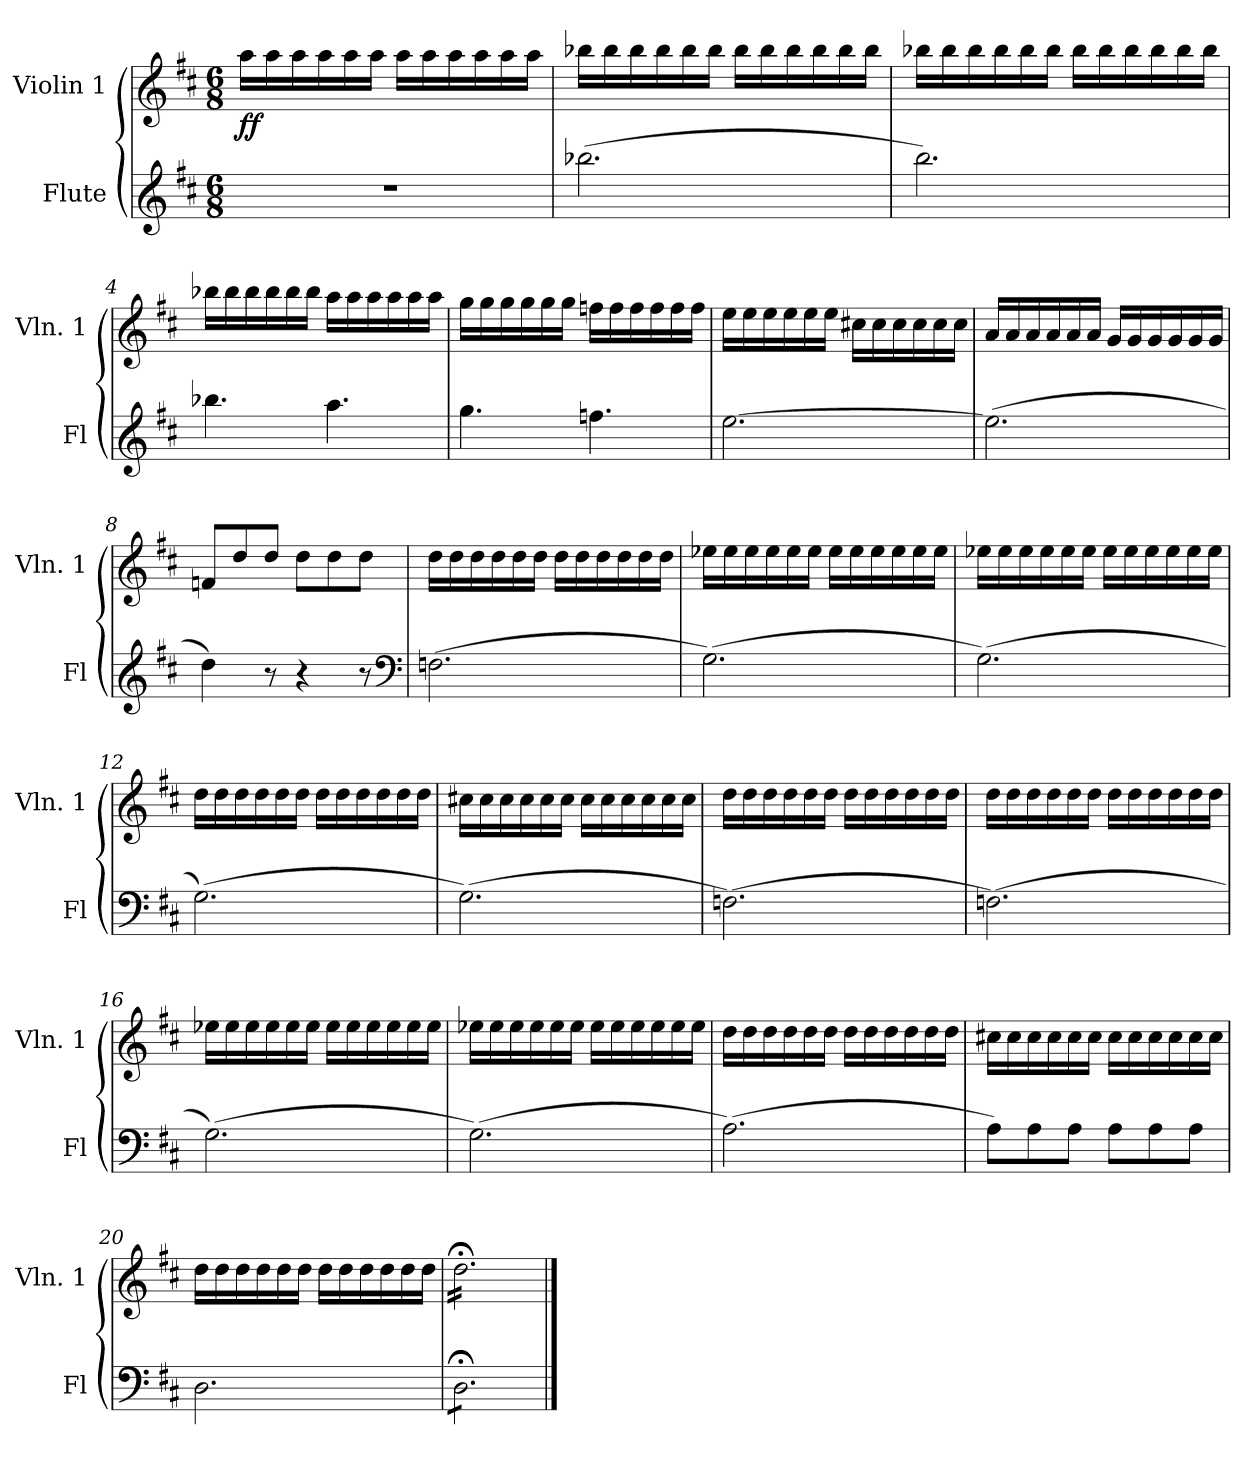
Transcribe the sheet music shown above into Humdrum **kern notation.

**kern	**kern	**dynam
*part2	*part1	*part1
*staff2	*staff1	*staff1
*I"Flute	*I"Violin 1	*
*I'Fl	*I'Vln. 1	*
*clefG2	*clefG2	*
*k[f#c#]	*k[f#c#]	*
*M6/8	*M6/8	*
=1	=1	=1
!	!	!LO:DY:b
2.r	16aa\LL	ff
.	16aa\	.
.	16aa\	.
.	16aa\	.
.	16aa\	.
.	16aa\JJ	.
.	16aa\LL	.
.	16aa\	.
.	16aa\	.
.	16aa\	.
.	16aa\	.
.	16aa\JJ	.
=2	=2	=2
(>2.bb-X\	16bb-X\LL	.
.	16bb-\	.
.	16bb-\	.
.	16bb-\	.
.	16bb-\	.
.	16bb-\JJ	.
.	16bb-\LL	.
.	16bb-\	.
.	16bb-\	.
.	16bb-\	.
.	16bb-\	.
.	16bb-\JJ	.
!!LO:LB:g=z
=3	=3	=3
2.bb\)	16bb-X\LL	.
.	16bb-\	.
.	16bb-\	.
.	16bb-\	.
.	16bb-\	.
.	16bb-\JJ	.
.	16bb-\LL	.
.	16bb-\	.
.	16bb-\	.
.	16bb-\	.
.	16bb-\	.
.	16bb-\JJ	.
=4	=4	=4
4.bb-X\	16bb-X\LL	.
.	16bb-\	.
.	16bb-\	.
.	16bb-\	.
.	16bb-\	.
.	16bb-\JJ	.
4.aa\	16aa\LL	.
.	16aa\	.
.	16aa\	.
.	16aa\	.
.	16aa\	.
.	16aa\JJ	.
!!LO:LB:g=z
=5	=5	=5
4.gg\	16gg\LL	.
.	16gg\	.
.	16gg\	.
.	16gg\	.
.	16gg\	.
.	16gg\JJ	.
4.ffn\	16ffn\LL	.
.	16ff\	.
.	16ff\	.
.	16ff\	.
.	16ff\	.
.	16ff\JJ	.
!!LO:LB:g=z
=6	=6	=6
[2.ee\	16ee\LL	.
.	16ee\	.
.	16ee\	.
.	16ee\	.
.	16ee\	.
.	16ee\JJ	.
.	16cc#X\LL	.
.	16cc#\	.
.	16cc#\	.
.	16cc#\	.
.	16cc#\	.
.	16cc#\JJ	.
=7	=7	=7
(>2.ee\]	16a/LL	.
.	16a/	.
.	16a/	.
.	16a/	.
.	16a/	.
.	16a/JJ	.
.	16g/LL	.
.	16g/	.
.	16g/	.
.	16g/	.
.	16g/	.
.	16g/JJ	.
=8	=8	=8
4dd\)	8fn/L	.
.	8dd/	.
8r	8dd/J	.
4r	8dd\L	.
.	8dd\	.
8r	8dd\J	.
*clefF4	*	*
!!LO:LB:g=z
=9	=9	=9
(>2.Fn\	16dd\LL	.
.	16dd\	.
.	16dd\	.
.	16dd\	.
.	16dd\	.
.	16dd\JJ	.
.	16dd\LL	.
.	16dd\	.
.	16dd\	.
.	16dd\	.
.	16dd\	.
.	16dd\JJ	.
=10	=10	=10
(>2.G\)	16ee-X\LL	.
.	16ee-\	.
.	16ee-\	.
.	16ee-\	.
.	16ee-\	.
.	16ee-\JJ	.
.	16ee-\LL	.
.	16ee-\	.
.	16ee-\	.
.	16ee-\	.
.	16ee-\	.
.	16ee-\JJ	.
=11	=11	=11
(>2.G\)	16ee-X\LL	.
.	16ee-\	.
.	16ee-\	.
.	16ee-\	.
.	16ee-\	.
.	16ee-\JJ	.
.	16ee-\LL	.
.	16ee-\	.
.	16ee-\	.
.	16ee-\	.
.	16ee-\	.
.	16ee-\JJ	.
!!LO:PB:g=z
=12	=12	=12
(>2.G\)	16dd\LL	.
.	16dd\	.
.	16dd\	.
.	16dd\	.
.	16dd\	.
.	16dd\JJ	.
.	16dd\LL	.
.	16dd\	.
.	16dd\	.
.	16dd\	.
.	16dd\	.
.	16dd\JJ	.
=13	=13	=13
(>2.G\)	16cc#X\LL	.
.	16cc#\	.
.	16cc#\	.
.	16cc#\	.
.	16cc#\	.
.	16cc#\JJ	.
.	16cc#\LL	.
.	16cc#\	.
.	16cc#\	.
.	16cc#\	.
.	16cc#\	.
.	16cc#\JJ	.
=14	=14	=14
(>2.Fn\)	16dd\LL	.
.	16dd\	.
.	16dd\	.
.	16dd\	.
.	16dd\	.
.	16dd\JJ	.
.	16dd\LL	.
.	16dd\	.
.	16dd\	.
.	16dd\	.
.	16dd\	.
.	16dd\JJ	.
!!LO:LB:g=z
=15	=15	=15
(>2.Fn\)	16dd\LL	.
.	16dd\	.
.	16dd\	.
.	16dd\	.
.	16dd\	.
.	16dd\JJ	.
.	16dd\LL	.
.	16dd\	.
.	16dd\	.
.	16dd\	.
.	16dd\	.
.	16dd\JJ	.
=16	=16	=16
(>2.G\)	16ee-X\LL	.
.	16ee-\	.
.	16ee-\	.
.	16ee-\	.
.	16ee-\	.
.	16ee-\JJ	.
.	16ee-\LL	.
.	16ee-\	.
.	16ee-\	.
.	16ee-\	.
.	16ee-\	.
.	16ee-\JJ	.
=17	=17	=17
(>2.G\)	16ee-X\LL	.
.	16ee-\	.
.	16ee-\	.
.	16ee-\	.
.	16ee-\	.
.	16ee-\JJ	.
.	16ee-\LL	.
.	16ee-\	.
.	16ee-\	.
.	16ee-\	.
.	16ee-\	.
.	16ee-\JJ	.
!!LO:PB:g=z
=18	=18	=18
(>2.A\)	16dd\LL	.
.	16dd\	.
.	16dd\	.
.	16dd\	.
.	16dd\	.
.	16dd\JJ	.
.	16dd\LL	.
.	16dd\	.
.	16dd\	.
.	16dd\	.
.	16dd\	.
.	16dd\JJ	.
=19	=19	=19
8A\L)	16cc#X\LL	.
.	16cc#\	.
8A\	16cc#\	.
.	16cc#\	.
8A\J	16cc#\	.
.	16cc#\JJ	.
8A\L	16cc#\LL	.
.	16cc#\	.
8A\	16cc#\	.
.	16cc#\	.
8A\J	16cc#\	.
.	16cc#\JJ	.
=20	=20	=20
2.D\	16dd\LL	.
.	16dd\	.
.	16dd\	.
.	16dd\	.
.	16dd\	.
.	16dd\JJ	.
.	16dd\LL	.
.	16dd\	.
.	16dd\	.
.	16dd\	.
.	16dd\	.
.	16dd\JJ	.
=21	=21	=21
*tremolo	*	*
*	*tremolo	*
8D;<\L	16dd;<\LL	.
.	16dd;<\	.
8D;<\	16dd;<\	.
.	16dd;<\	.
8D;<\	16dd;<\	.
.	16dd;<\	.
8D;<\	16dd;<\	.
.	16dd;<\	.
8D;<\	16dd;<\	.
.	16dd;<\	.
8D;<\J	16dd;<\	.
*Xtremolo	*	*
.	16dd;<\JJ	.
*	*Xtremolo	*
==	==	==
*-	*-	*-
